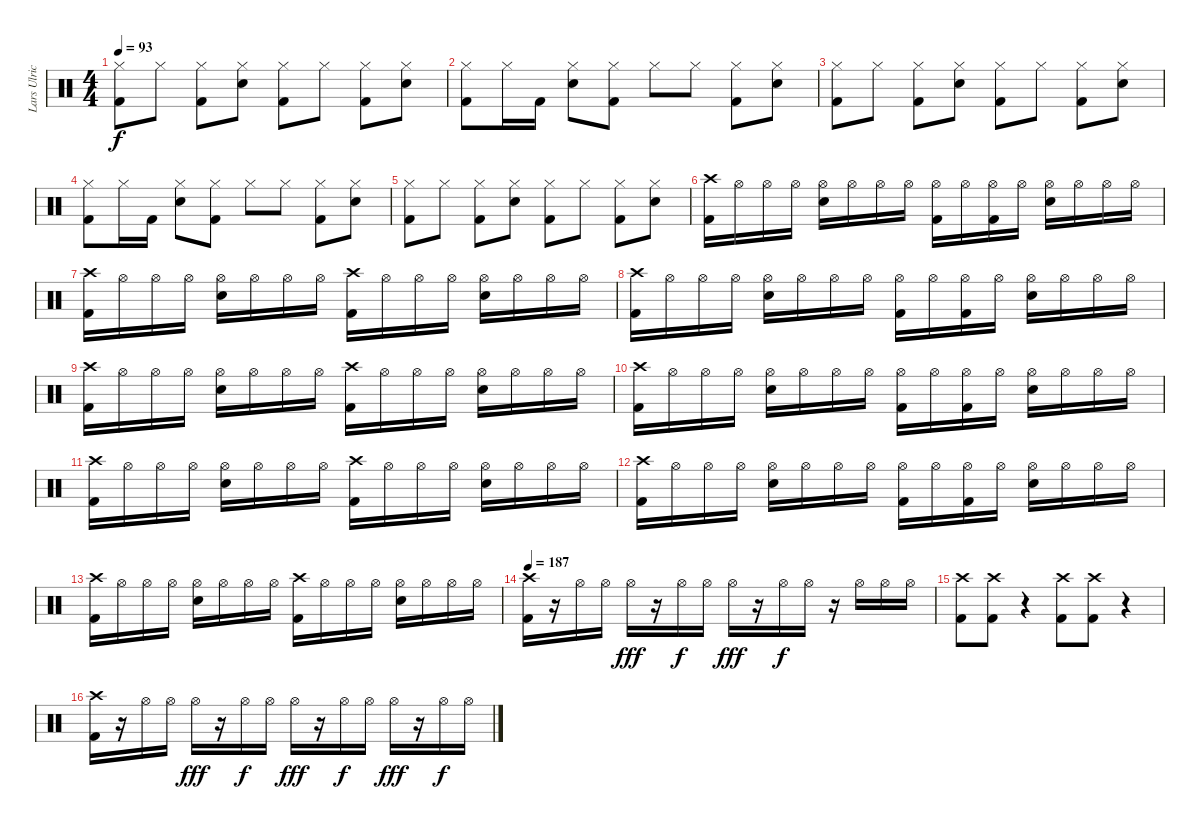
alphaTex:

\track ("Lars Ulrich" "Lars Ulric") {instrument percussion}
\staff {score}
\articulation defaults
\ts (4 4)
\tempo 93
\clef neutral
\ks c
("Hi-Hat (closed)" "Kick (hit) 2").8{dy f} "Hi-Hat (closed)".8 ("Hi-Hat (closed)" "Kick (hit) 2").8 ("Hi-Hat (closed)" "Electric Snare (hit)").8 ("Hi-Hat (closed)" "Kick (hit) 2").8 "Hi-Hat (closed)".8 ("Hi-Hat (closed)" "Kick (hit) 2").8 ("Hi-Hat (closed)" "Electric Snare (hit)").8 |
("Hi-Hat (closed)" "Kick (hit) 2").8 "Hi-Hat (closed)".16 "Kick (hit) 2".16 ("Hi-Hat (closed)" "Electric Snare (hit)").8 ("Hi-Hat (closed)" "Kick (hit) 2").8 "Hi-Hat (closed)".8 "Hi-Hat (closed)".8 ("Hi-Hat (closed)" "Kick (hit) 2").8 ("Hi-Hat (closed)" "Electric Snare (hit)").8 |
("Hi-Hat (closed)" "Kick (hit) 2").8 "Hi-Hat (closed)".8 ("Hi-Hat (closed)" "Kick (hit) 2").8 ("Hi-Hat (closed)" "Electric Snare (hit)").8 ("Hi-Hat (closed)" "Kick (hit) 2").8 "Hi-Hat (closed)".8 ("Hi-Hat (closed)" "Kick (hit) 2").8 ("Hi-Hat (closed)" "Electric Snare (hit)").8 |
("Hi-Hat (closed)" "Kick (hit) 2").8 "Hi-Hat (closed)".16 "Kick (hit) 2".16 ("Hi-Hat (closed)" "Electric Snare (hit)").8 ("Hi-Hat (closed)" "Kick (hit) 2").8 "Hi-Hat (closed)".8 "Hi-Hat (closed)".8 ("Hi-Hat (closed)" "Kick (hit) 2").8 ("Hi-Hat (closed)" "Electric Snare (hit)").8 |
("Hi-Hat (closed)" "Kick (hit) 2").8 "Hi-Hat (closed)".8 ("Hi-Hat (closed)" "Kick (hit) 2").8 ("Hi-Hat (closed)" "Electric Snare (hit)").8 ("Hi-Hat (closed)" "Kick (hit) 2").8 "Hi-Hat (closed)".8 ("Hi-Hat (closed)" "Kick (hit) 2").8 ("Hi-Hat (closed)" "Electric Snare (hit)").8 |
("Crash high (hit)" "Kick (hit) 2").16 "Hi-Hat (open)".16 "Hi-Hat (open)".16 "Hi-Hat (open)".16 ("Hi-Hat (open)" "Electric Snare (hit)").16 "Hi-Hat (open)".16 "Hi-Hat (open)".16 "Hi-Hat (open)".16 ("Hi-Hat (open)" "Kick (hit) 2").16 "Hi-Hat (open)".16 ("Hi-Hat (open)" "Kick (hit) 2").16 "Hi-Hat (open)".16 ("Hi-Hat (open)" "Electric Snare (hit)").16 "Hi-Hat (open)".16 "Hi-Hat (open)".16 "Hi-Hat (open)".16 |
("Crash high (hit)" "Kick (hit) 2").16 "Hi-Hat (open)".16 "Hi-Hat (open)".16 "Hi-Hat (open)".16 ("Hi-Hat (open)" "Electric Snare (hit)").16 "Hi-Hat (open)".16 "Hi-Hat (open)".16 "Hi-Hat (open)".16 ("Crash high (hit)" "Kick (hit) 2").16 "Hi-Hat (open)".16 "Hi-Hat (open)".16 "Hi-Hat (open)".16 ("Hi-Hat (open)" "Electric Snare (hit)").16 "Hi-Hat (open)".16 "Hi-Hat (open)".16 "Hi-Hat (open)".16 |
("Crash high (hit)" "Kick (hit) 2").16 "Hi-Hat (open)".16 "Hi-Hat (open)".16 "Hi-Hat (open)".16 ("Hi-Hat (open)" "Electric Snare (hit)").16 "Hi-Hat (open)".16 "Hi-Hat (open)".16 "Hi-Hat (open)".16 ("Hi-Hat (open)" "Kick (hit) 2").16 "Hi-Hat (open)".16 ("Hi-Hat (open)" "Kick (hit) 2").16 "Hi-Hat (open)".16 ("Hi-Hat (open)" "Electric Snare (hit)").16 "Hi-Hat (open)".16 "Hi-Hat (open)".16 "Hi-Hat (open)".16 |
("Crash high (hit)" "Kick (hit) 2").16 "Hi-Hat (open)".16 "Hi-Hat (open)".16 "Hi-Hat (open)".16 ("Hi-Hat (open)" "Electric Snare (hit)").16 "Hi-Hat (open)".16 "Hi-Hat (open)".16 "Hi-Hat (open)".16 ("Crash high (hit)" "Kick (hit) 2").16 "Hi-Hat (open)".16 "Hi-Hat (open)".16 "Hi-Hat (open)".16 ("Hi-Hat (open)" "Electric Snare (hit)").16 "Hi-Hat (open)".16 "Hi-Hat (open)".16 "Hi-Hat (open)".16 |
("Crash high (hit)" "Kick (hit) 2").16 "Hi-Hat (open)".16 "Hi-Hat (open)".16 "Hi-Hat (open)".16 ("Hi-Hat (open)" "Electric Snare (hit)").16 "Hi-Hat (open)".16 "Hi-Hat (open)".16 "Hi-Hat (open)".16 ("Hi-Hat (open)" "Kick (hit) 2").16 "Hi-Hat (open)".16 ("Hi-Hat (open)" "Kick (hit) 2").16 "Hi-Hat (open)".16 ("Hi-Hat (open)" "Electric Snare (hit)").16 "Hi-Hat (open)".16 "Hi-Hat (open)".16 "Hi-Hat (open)".16 |
("Crash high (hit)" "Kick (hit) 2").16 "Hi-Hat (open)".16 "Hi-Hat (open)".16 "Hi-Hat (open)".16 ("Hi-Hat (open)" "Electric Snare (hit)").16 "Hi-Hat (open)".16 "Hi-Hat (open)".16 "Hi-Hat (open)".16 ("Crash high (hit)" "Kick (hit) 2").16 "Hi-Hat (open)".16 "Hi-Hat (open)".16 "Hi-Hat (open)".16 ("Hi-Hat (open)" "Electric Snare (hit)").16 "Hi-Hat (open)".16 "Hi-Hat (open)".16 "Hi-Hat (open)".16 |
("Crash high (hit)" "Kick (hit) 2").16 "Hi-Hat (open)".16 "Hi-Hat (open)".16 "Hi-Hat (open)".16 ("Hi-Hat (open)" "Electric Snare (hit)").16 "Hi-Hat (open)".16 "Hi-Hat (open)".16 "Hi-Hat (open)".16 ("Hi-Hat (open)" "Kick (hit) 2").16 "Hi-Hat (open)".16 ("Hi-Hat (open)" "Kick (hit) 2").16 "Hi-Hat (open)".16 ("Hi-Hat (open)" "Electric Snare (hit)").16 "Hi-Hat (open)".16 "Hi-Hat (open)".16 "Hi-Hat (open)".16 |
("Crash high (hit)" "Kick (hit) 2").16 "Hi-Hat (open)".16 "Hi-Hat (open)".16 "Hi-Hat (open)".16 ("Hi-Hat (open)" "Electric Snare (hit)").16 "Hi-Hat (open)".16 "Hi-Hat (open)".16 "Hi-Hat (open)".16 ("Crash high (hit)" "Kick (hit) 2").16 "Hi-Hat (open)".16 "Hi-Hat (open)".16 "Hi-Hat (open)".16 ("Hi-Hat (open)" "Electric Snare (hit)").16 "Hi-Hat (open)".16 "Hi-Hat (open)".16 "Hi-Hat (open)".16 |
\tempo 187
("Crash high (hit)" "Kick (hit) 2").16 r.16 "Hi-Hat (open)".16 "Hi-Hat (open)".16 "Hi-Hat (open)".16{dy fff} r.16 "Hi-Hat (open)".16{dy f} "Hi-Hat (open)".16 "Hi-Hat (open)".16{dy fff} r.16 "Hi-Hat (open)".16{dy f} "Hi-Hat (open)".16 r.16 "Hi-Hat (open)".16 "Hi-Hat (open)".16 "Hi-Hat (open)".16 |
("Crash high (hit)" "Kick (hit) 2").8 ("Crash high (hit)" "Kick (hit) 2").8 r.4 ("Crash high (hit)" "Kick (hit) 2").8 ("Crash high (hit)" "Kick (hit) 2").8 r.4 |
("Crash high (hit)" "Kick (hit) 2").16 r.16 "Hi-Hat (open)".16 "Hi-Hat (open)".16 "Hi-Hat (open)".16{dy fff} r.16 "Hi-Hat (open)".16{dy f} "Hi-Hat (open)".16 "Hi-Hat (open)".16{dy fff} r.16 "Hi-Hat (open)".16{dy f} "Hi-Hat (open)".16 "Hi-Hat (open)".16{dy fff} r.16 "Hi-Hat (open)".16{dy f} "Hi-Hat (open)".16
